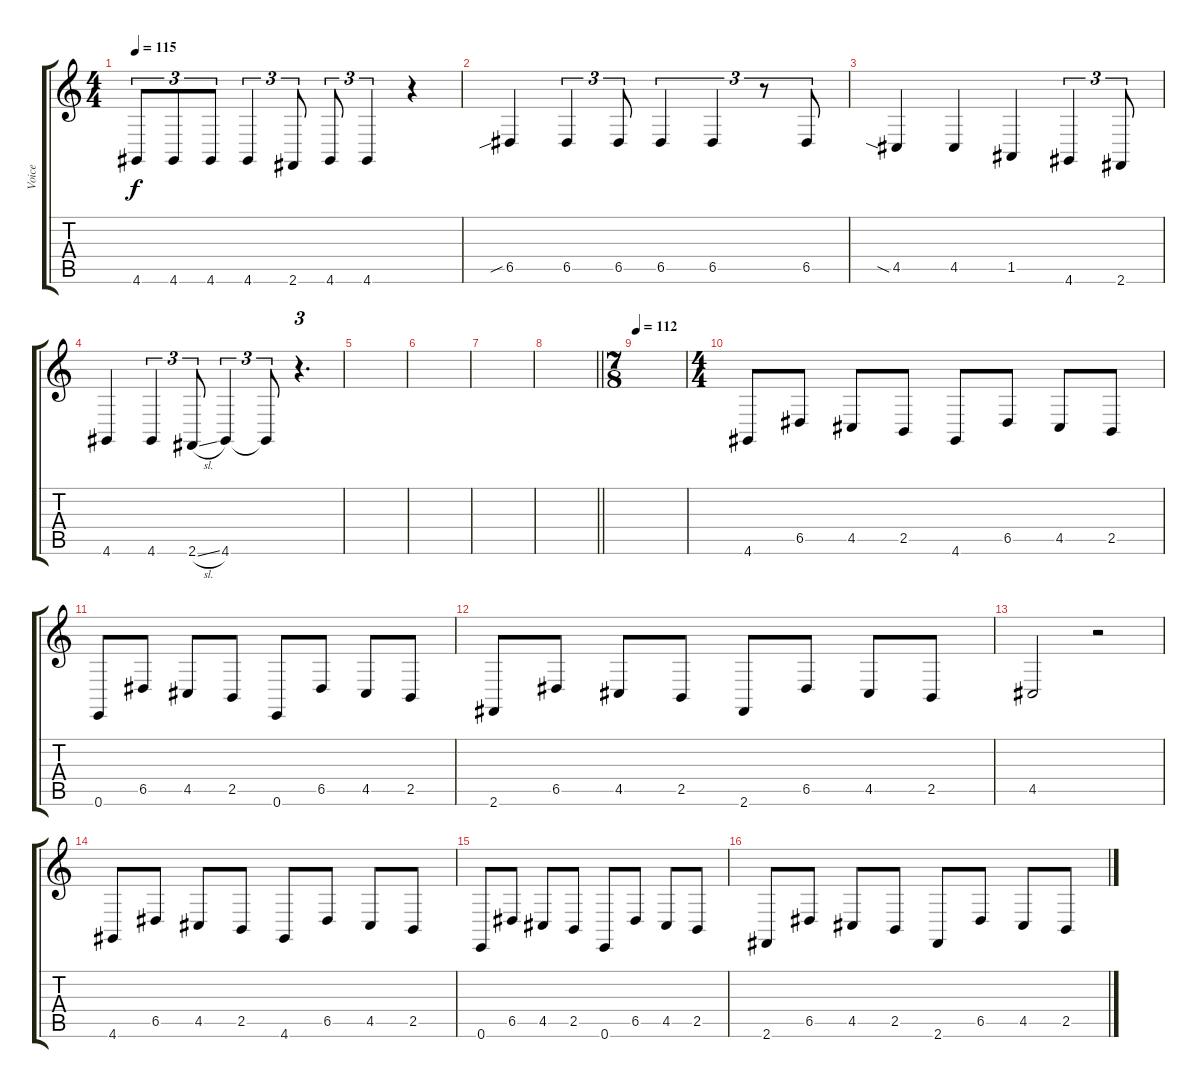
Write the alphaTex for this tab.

\track ("Voice" "Voice") {instrument lead2sawtooth}
\staff {score tabs}
\tuning (E4 B3 G3 D3 A2 E2) {hide}
\ts (4 4)
\tempo 115
\clef g2
\ks c
4.6.8{tu (3 2) dy f} 4.6.8{tu (3 2)} 4.6.8{tu (3 2)} 4.6.4{tu (3 2)} 2.6.8{tu (3 2)} 4.6.8{tu (3 2)} 4.6.4{tu (3 2)} r.4 |
6.5{sib}.4 6.5.4{tu (3 2)} 6.5.8{tu (3 2)} 6.5.4{tu (3 2)} 6.5.4{tu (3 2)} r.8{tu (3 2)} 6.5.8{tu (3 2)} |
4.5{sia}.4 4.5.4 1.5.4 4.6.4{tu (3 2)} 2.6.8{tu (3 2)} |
4.6.4 4.6.4{tu (3 2)} 2.6{sl}.8{tu (3 2)} 4.6.4{tu (3 2)} 4.6{t}.8{tu (3 2)} r.4{d tu (3 2)} |
|
|
|
\barLineRight lightlight
|
\ts (7 8)
\tempo 112
|
\ts (4 4)
4.6.8{volume 11} 6.5.8 4.5.8 2.5.8 4.6.8 6.5.8 4.5.8 2.5.8 |
0.6.8 6.5.8 4.5.8 2.5.8 0.6.8 6.5.8 4.5.8 2.5.8 |
2.6.8 6.5.8 4.5.8 2.5.8 2.6.8 6.5.8 4.5.8 2.5.8 |
4.5.2 r.2 |
4.6.8{volume 10} 6.5.8 4.5.8 2.5.8 4.6.8 6.5.8 4.5.8 2.5.8 |
0.6.8 6.5.8 4.5.8 2.5.8 0.6.8 6.5.8 4.5.8 2.5.8 |
2.6.8 6.5.8 4.5.8 2.5.8 2.6.8 6.5.8 4.5.8 2.5.8
